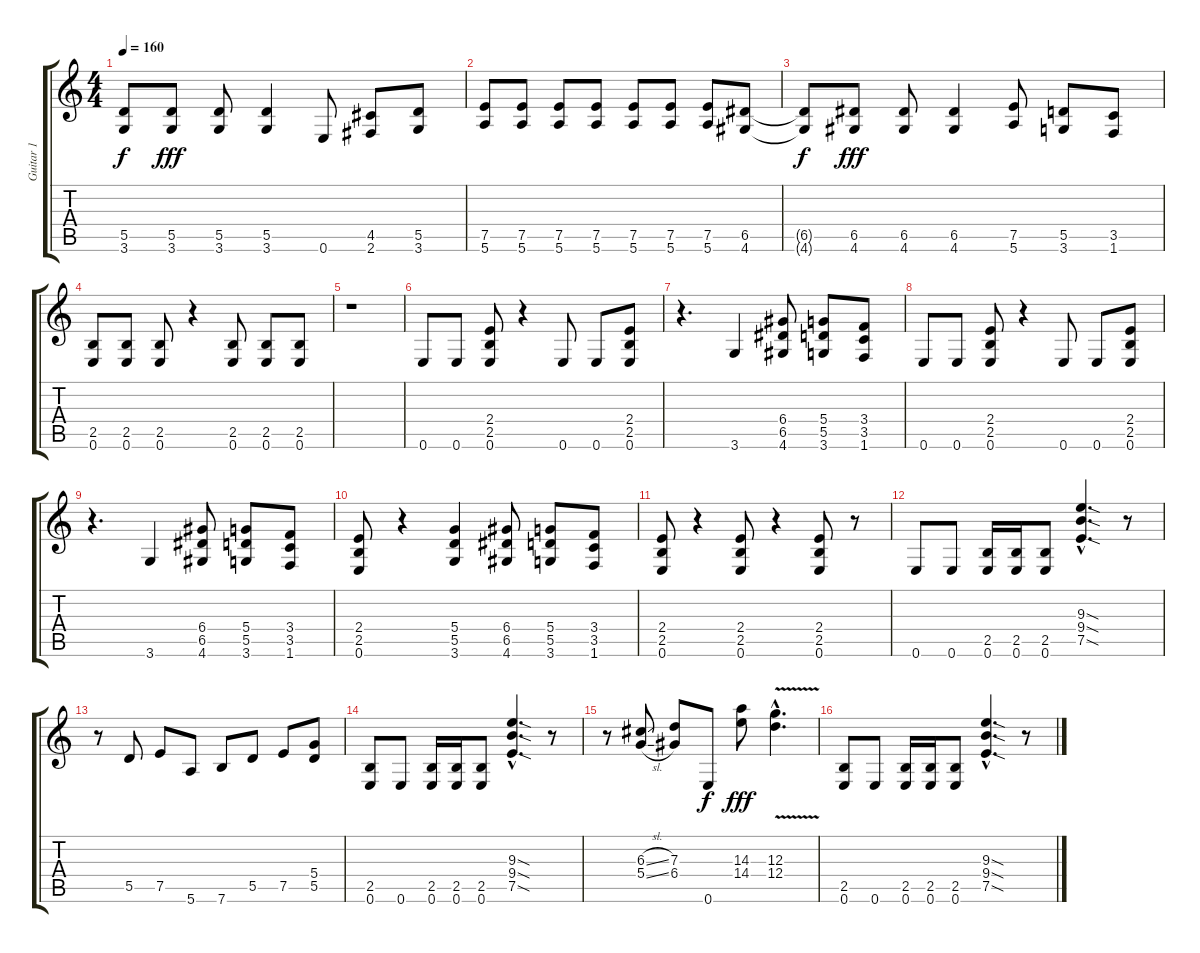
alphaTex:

\track ("Guitar 1            " "Guitar 1  ") {instrument distortionguitar}
\staff {score tabs}
\tuning (E4 B3 G3 D3 A2 E2) {hide}
\ts (4 4)
\tempo 160
\clef g2
\ks c
(5.5{t} 3.6{t}).8{dy f} (5.5 3.6).8{dy fff} (5.5 3.6).8 (5.5 3.6).4 0.6.8 (4.5 2.6).8 (5.5 3.6).8 |
(7.5 5.6).8 (7.5 5.6).8 (7.5 5.6).8 (7.5 5.6).8 (7.5 5.6).8 (7.5 5.6).8 (7.5 5.6).8 (6.5 4.6).8 |
(6.5{t} 4.6{t}).8{dy f} (6.5 4.6).8{dy fff} (6.5 4.6).8 (6.5 4.6).4 (7.5 5.6).8 (5.5 3.6).8 (3.5 1.6).8 |
(2.5 0.6).8 (2.5 0.6).8 (2.5 0.6).8 r.4 (2.5 0.6).8 (2.5 0.6).8 (2.5 0.6).8 |
r.1 |
0.6.8{volume 14} 0.6.8 (2.4 2.5 0.6).8 r.4 0.6.8 0.6.8 (2.4 2.5 0.6).8 |
r.4{d} 3.6.4 (6.4 6.5 4.6).8 (5.4 5.5 3.6).8 (3.4 3.5 1.6).8 |
0.6.8 0.6.8 (2.4 2.5 0.6).8 r.4 0.6.8 0.6.8 (2.4 2.5 0.6).8 |
r.4{d} 3.6.4 (6.4 6.5 4.6).8 (5.4 5.5 3.6).8 (3.4 3.5 1.6).8 |
(2.4 2.5 0.6).8 r.4 (5.4 5.5 3.6).4 (6.4 6.5 4.6).8 (5.4 5.5 3.6).8 (3.4 3.5 1.6).8 |
(2.4 2.5 0.6).8 r.4 (2.4 2.5 0.6).8 r.4 (2.4 2.5 0.6).8 r.8 |
0.6.8 0.6.8 (2.5 0.6).16 (2.5 0.6).16 (2.5 0.6).8 (9.3{sod hac} 9.4{sod hac} 7.5{sod hac}).4{d} r.8 |
r.8 5.5.8 7.5.8 5.6.8 7.6.8 5.5.8 7.5.8 (5.4 5.5).8 |
(2.5 0.6).8 0.6.8 (2.5 0.6).16 (2.5 0.6).16 (2.5 0.6).8 (9.3{sod hac} 9.4{sod hac} 7.5{sod hac}).4{d} r.8 |
r.8 (6.3{sl} 5.4{sl}).8 (7.3 6.4).8 0.6.8{dy f} (14.3 14.4).8{dy fff} (12.3{v hac} 12.4{v hac}).4{d} |
(2.5 0.6).8 0.6.8 (2.5 0.6).16 (2.5 0.6).16 (2.5 0.6).8 (9.3{sod hac} 9.4{sod hac} 7.5{sod hac}).4{d} r.8
